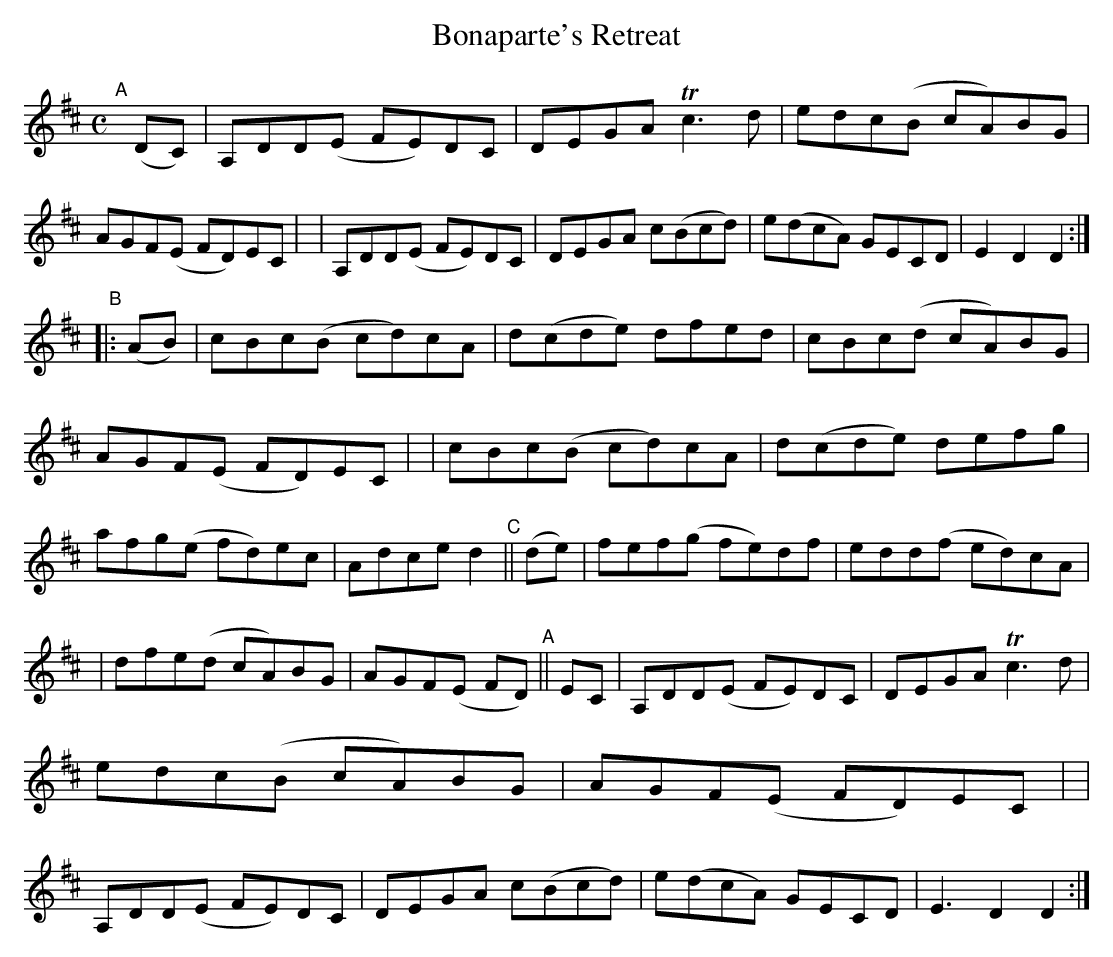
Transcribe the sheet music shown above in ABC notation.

X:1
T: Bonaparte's Retreat
M: C
L: 1/8
K: D
"^A"[|] (DC) \
| A,DD(E FE)DC | DEGA Tc3d | edc(B cA)BG | AGF(E FD)EC |\
| A,DD(E FE)DC | DEGA c(Bcd) | e(dcA) GECD | E2D2 D2 :|
"^B"|: (AB) \
| cBc(B cd)cA | d(cde) dfed | cBc(d cA)BG | AGF(E FD)EC |\
| cBc(B cd)cA | d(cde) defg | afg(e fd)ec | Adce d2 "^C"|| (de) \
| fef(g fe)df | edd(f ed)cA |
| dfe(d cA)BG | AGF(E FD) \
"^A"|| EC \
| A,DD(E FE)DC | DEGA Tc3d | edc(B cA)BG | AGF(E FD)EC |\
| A,DD(E FE)DC | DEGA c(Bcd) | e(dcA) GECD | E3D2 D2 :|
